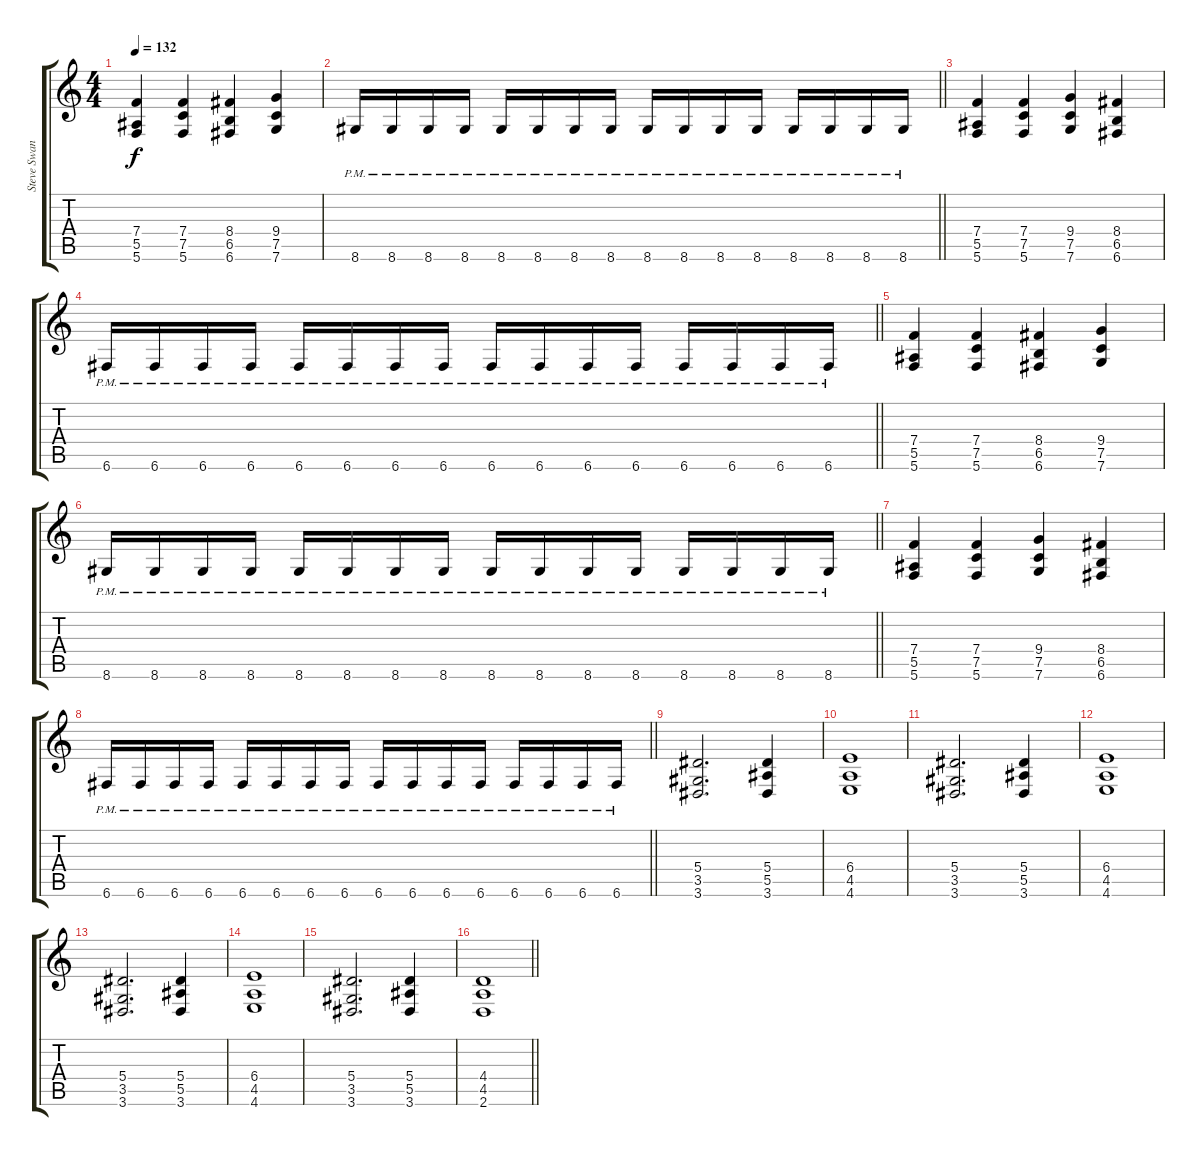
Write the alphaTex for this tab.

\track ("Steve Swanson 2" "Steve Swan") {instrument distortionguitar}
\staff {score tabs}
\tuning (C4 G3 Eb3 Bb2 F2 C2) {hide}
\ts (4 4)
\tempo 132
\clef g2
\ks c
(7.4 5.5 5.6).4{dy f} (7.4 7.5 5.6).4 (8.4 6.5 6.6).4 (9.4 7.5 7.6).4 |
\barLineRight lightlight
8.6{pm}.16 8.6{pm}.16 8.6{pm}.16 8.6{pm}.16 8.6{pm}.16 8.6{pm}.16 8.6{pm}.16 8.6{pm}.16 8.6{pm}.16 8.6{pm}.16 8.6{pm}.16 8.6{pm}.16 8.6{pm}.16 8.6{pm}.16 8.6{pm}.16 8.6{pm}.16 |
(7.4 5.5 5.6).4 (7.4 7.5 5.6).4 (9.4 7.5 7.6).4 (8.4 6.5 6.6).4 |
\barLineRight lightlight
6.6{pm}.16 6.6{pm}.16 6.6{pm}.16 6.6{pm}.16 6.6{pm}.16 6.6{pm}.16 6.6{pm}.16 6.6{pm}.16 6.6{pm}.16 6.6{pm}.16 6.6{pm}.16 6.6{pm}.16 6.6{pm}.16 6.6{pm}.16 6.6{pm}.16 6.6{pm}.16 |
(7.4 5.5 5.6).4 (7.4 7.5 5.6).4 (8.4 6.5 6.6).4 (9.4 7.5 7.6).4 |
\barLineRight lightlight
8.6{pm}.16 8.6{pm}.16 8.6{pm}.16 8.6{pm}.16 8.6{pm}.16 8.6{pm}.16 8.6{pm}.16 8.6{pm}.16 8.6{pm}.16 8.6{pm}.16 8.6{pm}.16 8.6{pm}.16 8.6{pm}.16 8.6{pm}.16 8.6{pm}.16 8.6{pm}.16 |
(7.4 5.5 5.6).4 (7.4 7.5 5.6).4 (9.4 7.5 7.6).4 (8.4 6.5 6.6).4 |
\barLineRight lightlight
6.6{pm}.16 6.6{pm}.16 6.6{pm}.16 6.6{pm}.16 6.6{pm}.16 6.6{pm}.16 6.6{pm}.16 6.6{pm}.16 6.6{pm}.16 6.6{pm}.16 6.6{pm}.16 6.6{pm}.16 6.6{pm}.16 6.6{pm}.16 6.6{pm}.16 6.6{pm}.16 |
(5.4 3.5 3.6).2{d} (5.4 5.5 3.6).4 |
(6.4 4.5 4.6).1 |
(5.4 3.5 3.6).2{d} (5.4 5.5 3.6).4 |
(6.4 4.5 4.6).1 |
(5.4 3.5 3.6).2{d} (5.4 5.5 3.6).4 |
(6.4 4.5 4.6).1 |
(5.4 3.5 3.6).2{d} (5.4 5.5 3.6).4 |
\barLineRight lightlight
(4.4 4.5 2.6).1
